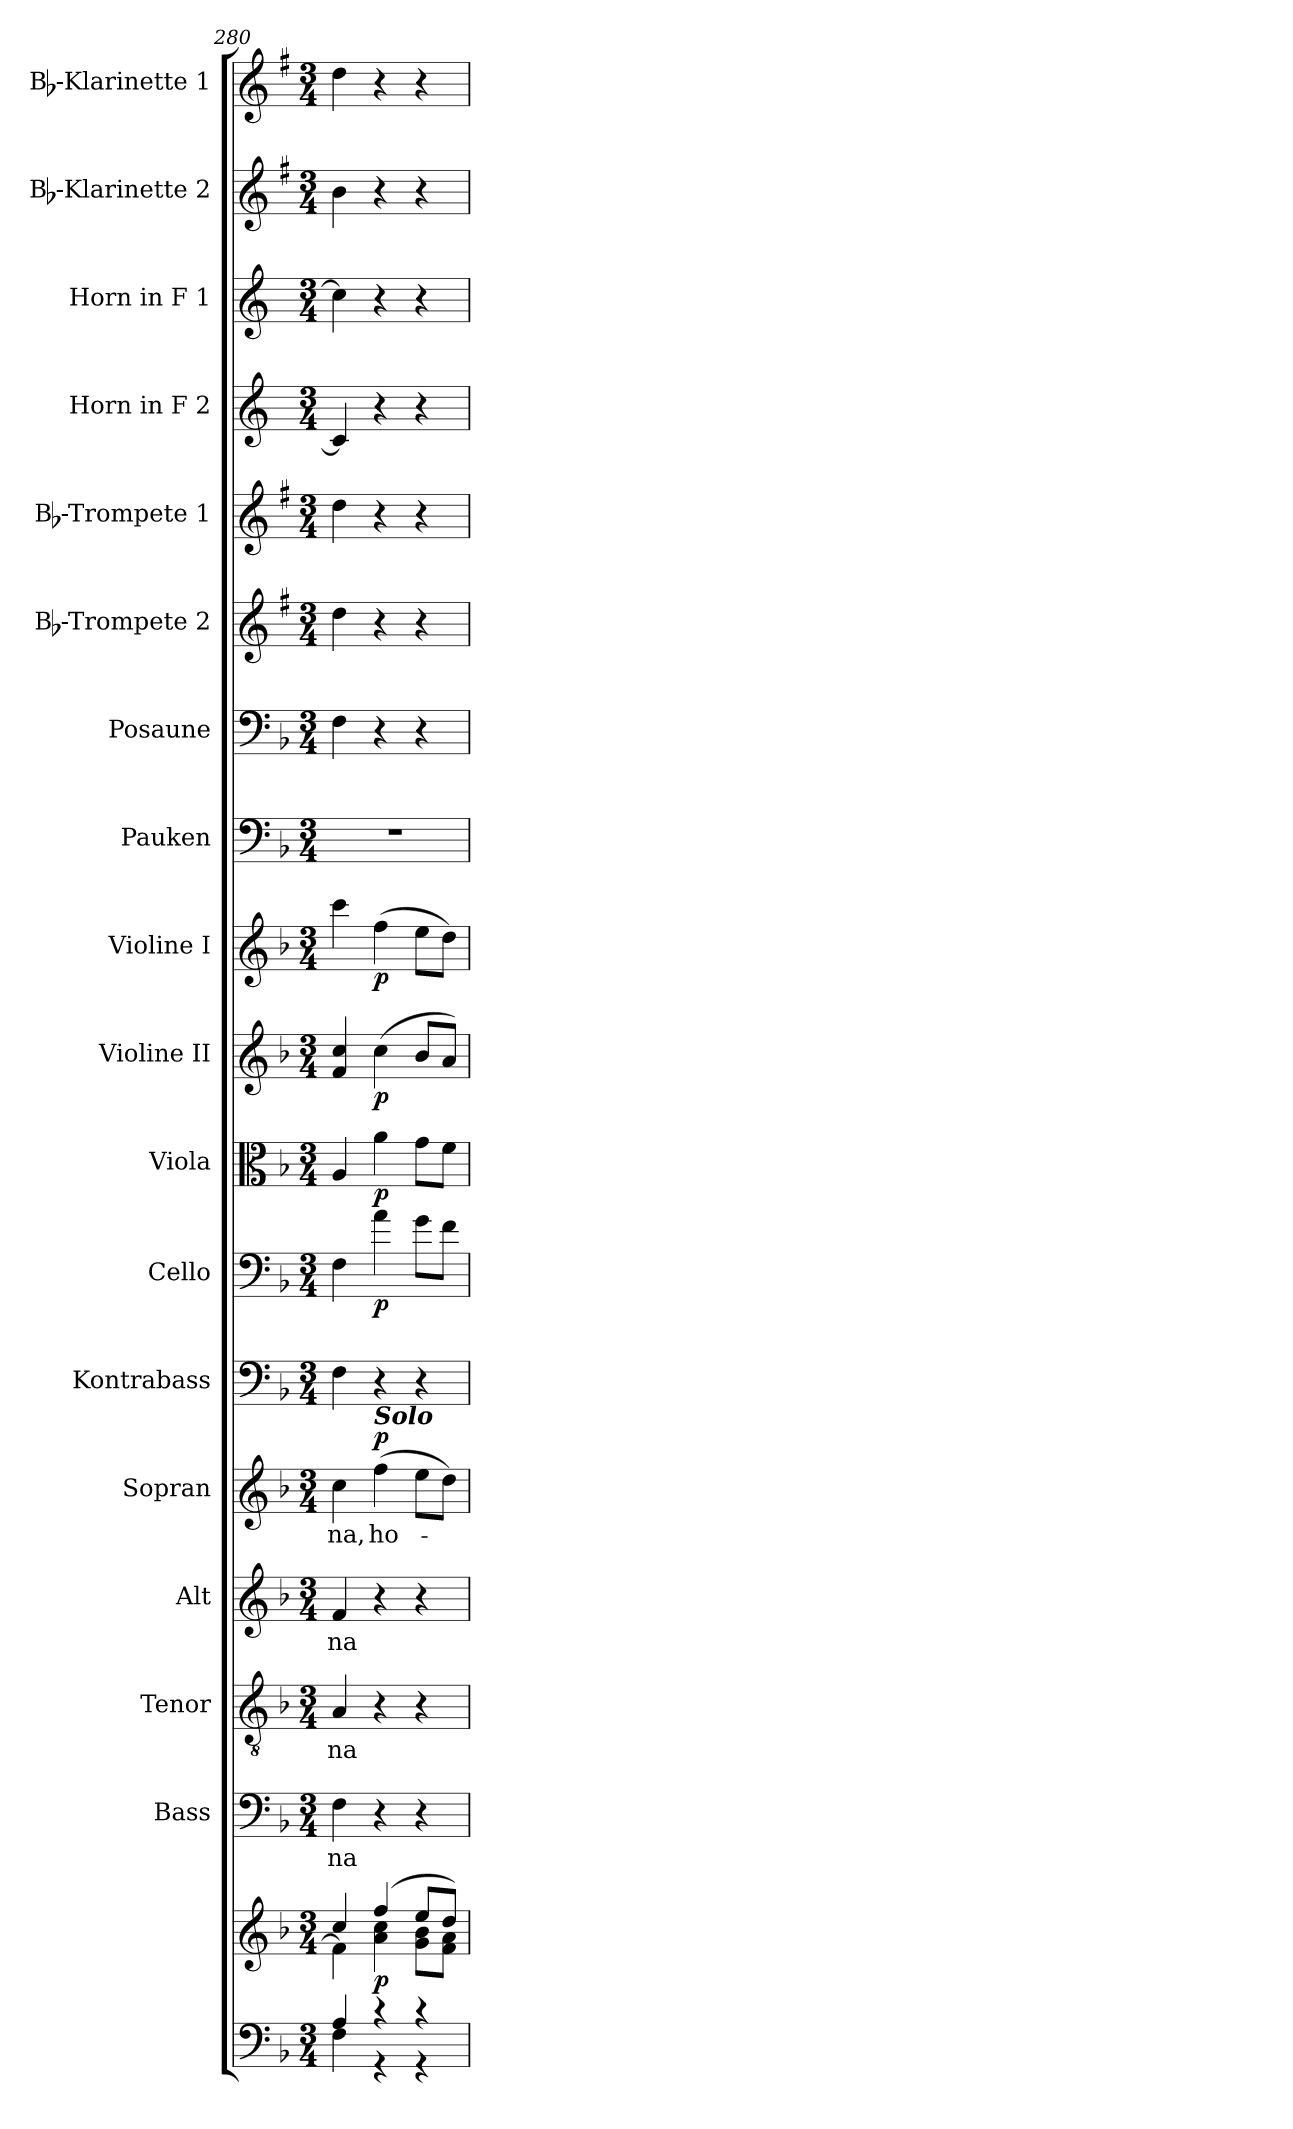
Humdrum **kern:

**kern	**kern	**dynam	**kern	**text	**kern	**text	**kern	**text	**kern	**text	**dynam	**kern	**kern	**dynam	**kern	**dynam	**kern	**dynam	**kern	**dynam	**kern	**kern	**kern	**kern	**kern	**kern	**kern	**kern
*part18	*part18	*part18	*part17	*part17	*part16	*part16	*part15	*part15	*part14	*part14	*part14	*part13	*part12	*part12	*part11	*part11	*part10	*part10	*part9	*part9	*part8	*part7	*part6	*part5	*part4	*part3	*part2	*part1
*staff19	*staff18	*staff18/19	*staff17	*staff17	*staff16	*staff16	*staff15	*staff15	*staff14	*staff14	*staff14	*staff13	*staff12	*staff12	*staff11	*staff11	*staff10	*staff10	*staff9	*staff9	*staff8	*staff7	*staff6	*staff5	*staff4	*staff3	*staff2	*staff1
*	*	*	*I"Bass	*	*I"Tenor	*	*I"Alt	*	*I"Sopran	*	*	*I"Kontrabass	*I"Cello	*	*I"Viola	*	*I"Violine II	*	*I"Violine I	*	*I"Pauken	*I"Posaune	*I"Bb-Trompete 2	*I"Bb-Trompete 1	*I"Horn in F 2	*I"Horn in F 1	*I"Bb-Klarinette 2	*I"Bb-Klarinette 1
*	*	*	*I'B.	*	*I'T.	*	*I'A.	*	*I'S.	*	*	*I'Kb.	*	*	*I'Vla.	*	*I'Vl. II	*	*I'Vl. I	*	*I'Pk.	*I'Pos.	*I'Bb Trp. 2	*I'Bb Trp. 1	*	*	*I'Bb Kl. 2	*I'Bb Kl. 1
*clefF4	*clefG2	*	*clefF4	*	*clefGv2	*	*clefG2	*	*clefG2	*	*	*clefF4	*clefF4	*	*clefC3	*	*clefG2	*	*clefG2	*	*clefF4	*clefF4	*clefG2	*clefG2	*clefG2	*clefG2	*clefG2	*clefG2
*	*	*	*	*	*	*	*	*	*	*	*	*ITrd7c12	*	*	*	*	*	*	*	*	*	*	*ITrd1c2	*ITrd1c2	*ITrd4c7	*ITrd4c7	*ITrd1c2	*ITrd1c2
*k[b-]	*k[b-]	*	*k[b-]	*	*k[b-]	*	*k[b-]	*	*k[b-]	*	*	*k[b-]	*k[b-]	*	*k[b-]	*	*k[b-]	*	*k[b-]	*	*k[b-]	*k[b-]	*k[b-]	*k[b-]	*k[b-]	*k[b-]	*k[b-]	*k[b-]
*F:	*F:	*	*F:	*	*F:	*	*F:	*	*F:	*	*	*F:	*F:	*	*F:	*	*F:	*	*F:	*	*F:	*F:	*F:	*F:	*F:	*F:	*F:	*F:
*M3/4	*M3/4	*	*M3/4	*	*M3/4	*	*M3/4	*	*M3/4	*	*	*M3/4	*M3/4	*	*M3/4	*	*M3/4	*	*M3/4	*	*M3/4	*M3/4	*M3/4	*M3/4	*M3/4	*M3/4	*M3/4	*M3/4
=280	=280	=280	=280	=280	=280	=280	=280	=280	=280	=280	=280	=280	=280	=280	=280	=280	=280	=280	=280	=280	=280	=280	=280	=280	=280	=280	=280	=280
*^	*^	*	*	*	*	*	*	*	*	*	*	*	*	*	*	*	*	*	*	*	*	*	*	*	*	*	*	*
!	!	!	!	!	!	!LO:LY:b	!	!LO:LY:b	!	!LO:LY:b	!	!LO:LY:b	!	!	!	!	!	!	!	!	!	!	!	!	!	!	!	!	!	!
4A/	4F\	4cc/	4f\]	.	4F\	-na	4A/	-na	4f/	-na	4cc\	-na,	.	4FF\	4F\	.	4A/	.	4f/ 4cc/	.	4ccc\	.	2.r	4F\	4cc\	4cc\	4F/]	4f\]	4a\	4cc\
!	!	!	!	!	!	!	!	!	!	!	!LO:TX:a:Bi:t=Solo	!	!	!	!	!	!	!	!	!	!	!	!	!	!	!	!	!	!	!
!	!	!	!	!LO:DY:b	!	!	!	!	!	!	!	!LO:LY:b	!LO:DY:a	!	!	!LO:DY:b	!	!LO:DY:b	!	!LO:DY:b	!	!LO:DY:b	!	!	!	!	!	!	!	!
4r	4r	(4ff/	4a\ 4cc\	p	4r	.	4r	.	4r	.	(>4ff\	ho-	p	4r	4a\	p	4a\	p	(>4cc\	p	(>4ff\	p	.	4r	4r	4r	4r	4r	4r	4r
4r	4r	8ee/L	8g\ 8b-\L	.	4r	.	4r	.	4r	.	8ee\L	.	.	4r	8g\L	.	8g\L	.	8b-/L	.	8ee\L	.	.	4r	4r	4r	4r	4r	4r	4r
.	.	8dd/J)	8f\ 8a\J	.	.	.	.	.	.	.	8dd\J)	.	.	.	8f\J	.	8f\J	.	8a/J)	.	8dd\J)	.	.	.	.	.	.	.	.	.
*v	*v	*	*	*	*	*	*	*	*	*	*	*	*	*	*	*	*	*	*	*	*	*	*	*	*	*	*	*	*	*
*	*v	*v	*	*	*	*	*	*	*	*	*	*	*	*	*	*	*	*	*	*	*	*	*	*	*	*	*	*	*
=	=	=	=	=	=	=	=	=	=	=	=	=	=	=	=	=	=	=	=	=	=	=	=	=	=	=	=	=
*-	*-	*-	*-	*-	*-	*-	*-	*-	*-	*-	*-	*-	*-	*-	*-	*-	*-	*-	*-	*-	*-	*-	*-	*-	*-	*-	*-	*-
